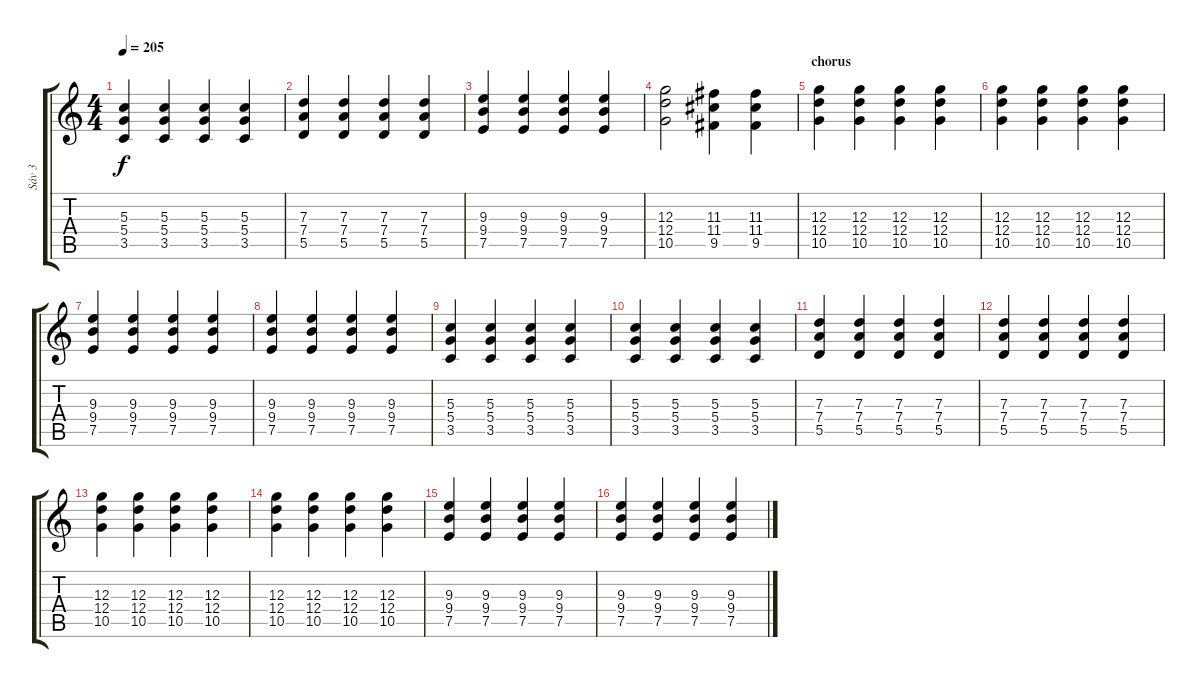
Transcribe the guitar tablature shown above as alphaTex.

\track ("Sáv 3" "Sáv 3") {instrument distortionguitar}
\staff {score tabs}
\tuning (E4 B3 G3 D3 A2 E2) {hide}
\ts (4 4)
\tempo 205
\clef g2
\ks c
(5.3 5.4 3.5).4{dy f} (5.3 5.4 3.5).4 (5.3 5.4 3.5).4 (5.3 5.4 3.5).4 |
(7.3 7.4 5.5).4 (7.3 7.4 5.5).4 (7.3 7.4 5.5).4 (7.3 7.4 5.5).4 |
(9.3 9.4 7.5).4 (9.3 9.4 7.5).4 (9.3 9.4 7.5).4 (9.3 9.4 7.5).4 |
(12.3 12.4 10.5).2 (11.3 11.4 9.5).4 (11.3 11.4 9.5).4 |
\section ("" "chorus")
(12.3 12.4 10.5).4{volume 10} (12.3 12.4 10.5).4 (12.3 12.4 10.5).4 (12.3 12.4 10.5).4 |
(12.3 12.4 10.5).4 (12.3 12.4 10.5).4 (12.3 12.4 10.5).4 (12.3 12.4 10.5).4 |
(9.3 9.4 7.5).4 (9.3 9.4 7.5).4 (9.3 9.4 7.5).4 (9.3 9.4 7.5).4 |
(9.3 9.4 7.5).4 (9.3 9.4 7.5).4 (9.3 9.4 7.5).4 (9.3 9.4 7.5).4 |
(5.3 5.4 3.5).4 (5.3 5.4 3.5).4 (5.3 5.4 3.5).4 (5.3 5.4 3.5).4 |
(5.3 5.4 3.5).4 (5.3 5.4 3.5).4 (5.3 5.4 3.5).4 (5.3 5.4 3.5).4 |
(7.3 7.4 5.5).4 (7.3 7.4 5.5).4 (7.3 7.4 5.5).4 (7.3 7.4 5.5).4 |
(7.3 7.4 5.5).4 (7.3 7.4 5.5).4 (7.3 7.4 5.5).4 (7.3 7.4 5.5).4 |
(12.3 12.4 10.5).4 (12.3 12.4 10.5).4 (12.3 12.4 10.5).4 (12.3 12.4 10.5).4 |
(12.3 12.4 10.5).4 (12.3 12.4 10.5).4 (12.3 12.4 10.5).4 (12.3 12.4 10.5).4 |
(9.3 9.4 7.5).4 (9.3 9.4 7.5).4 (9.3 9.4 7.5).4 (9.3 9.4 7.5).4 |
(9.3 9.4 7.5).4 (9.3 9.4 7.5).4 (9.3 9.4 7.5).4 (9.3 9.4 7.5).4
